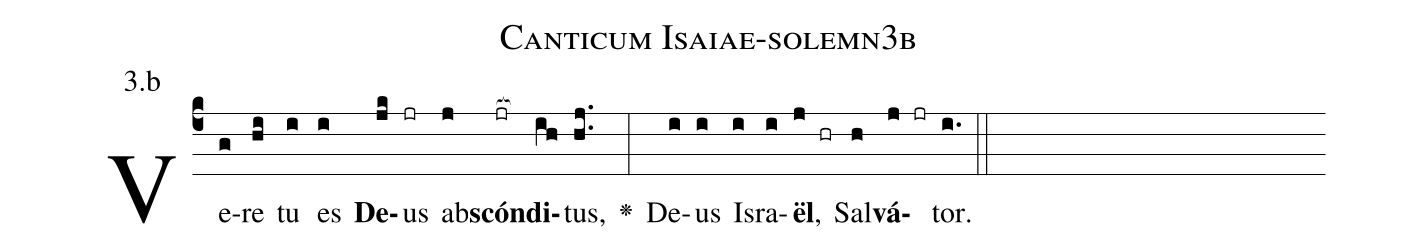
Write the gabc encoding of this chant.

name: Canticum Isaiae-solemn3b;
annotation: 3.b;
%%
(c4)Ve(g)re(hi) tu(i) es(i) <b>De</b>(jk)us(jr) ab(j)<b>scón</b>(jr[ocb:1{])<b>di</b>(ih[ocb:0}])tus,(hj..) <v>\greheightstar</v>(:) De(i)us(i) Is(i)ra(i)<b>ël</b>,(j hr) Sal(h)<b>vá</b>(j jr)tor.(i.) (::)


%E(i) u(i) o(j) u(h) a(j) e.(i.) (::)
